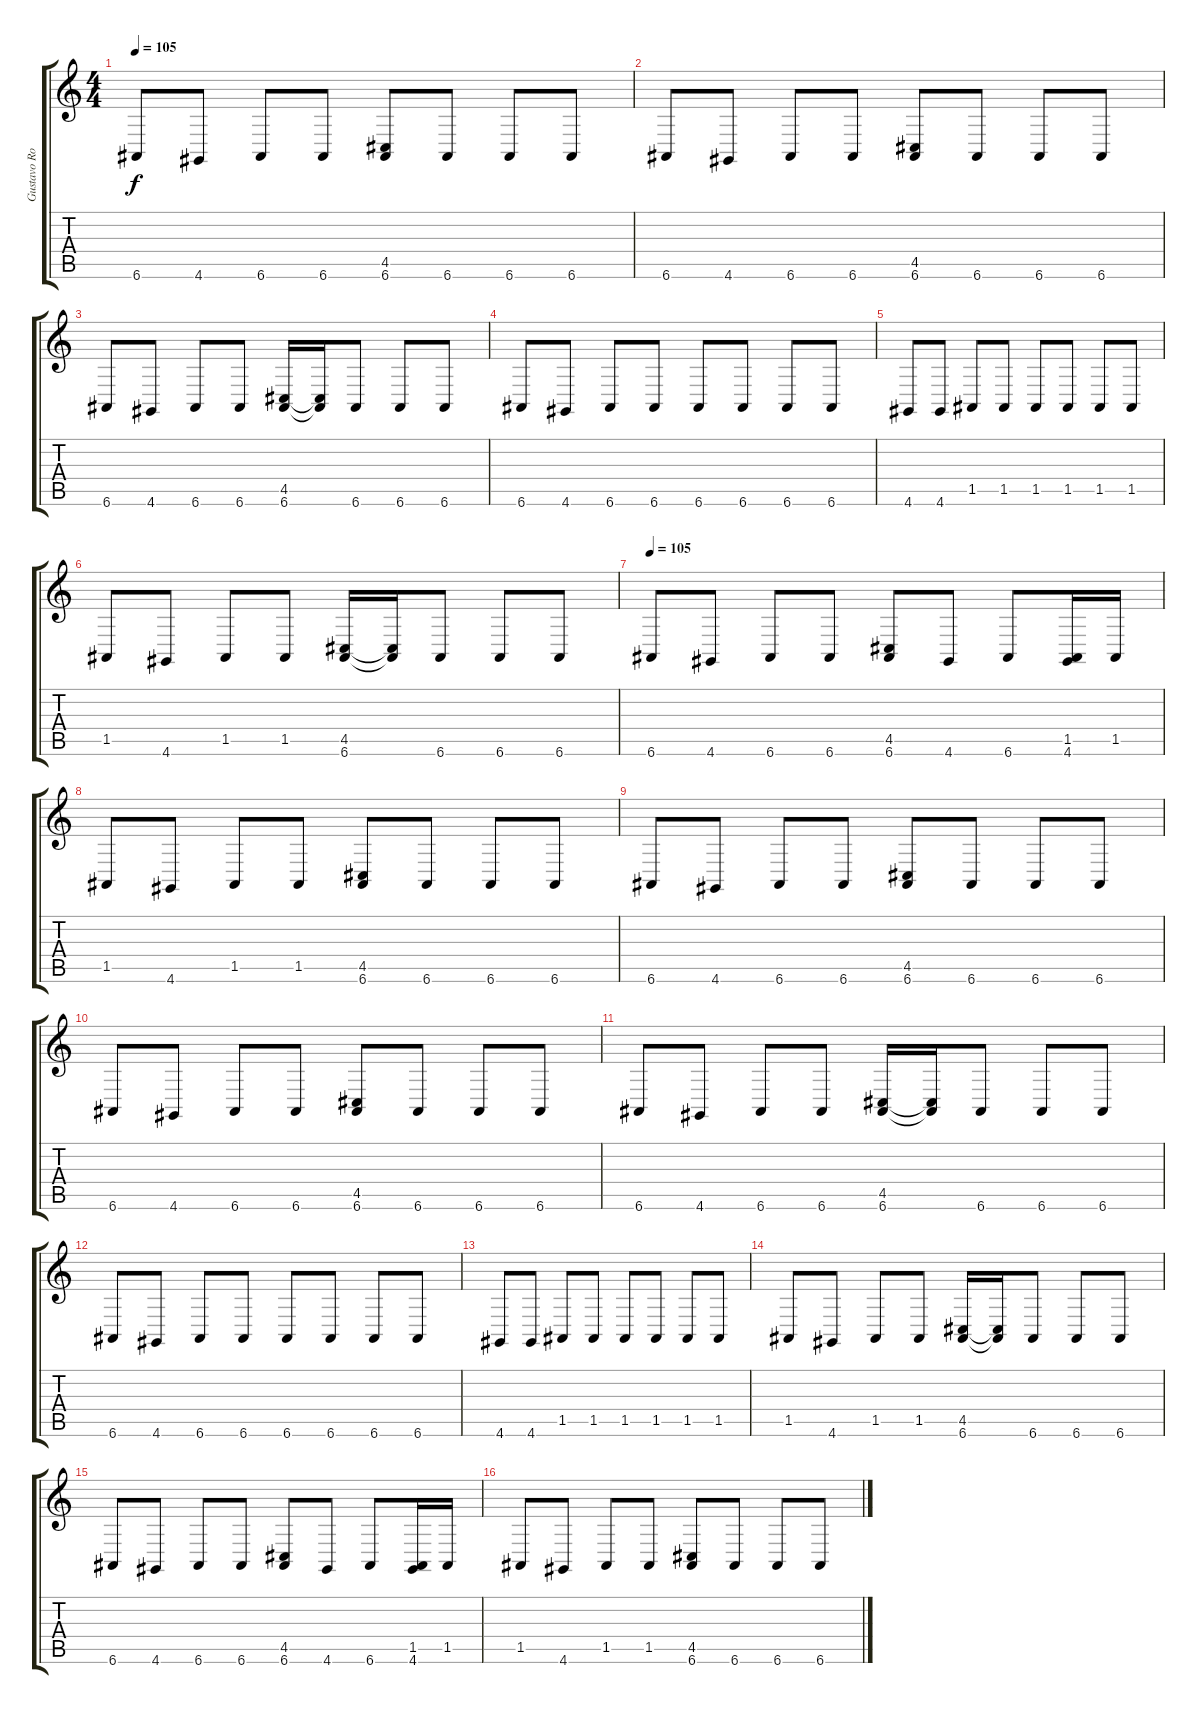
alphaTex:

\track ("Gustavo Rowek" "Gustavo Ro") {instrument acousticgrandpiano}
\staff {score tabs}
\tuning (E4 B3 G3 D3 A2 E2) {hide}
\ts (4 4)
\tempo 105
\clef g2
\ks c
6.6.8{dy f} 4.6.8 6.6.8 6.6.8 (4.5 6.6).8 6.6.8 6.6.8 6.6.8 |
6.6.8 4.6.8 6.6.8 6.6.8 (4.5 6.6).8 6.6.8 6.6.8 6.6.8 |
6.6.8 4.6.8 6.6.8 6.6.8 (4.5 6.6).16 (4.5{t} 6.6{t}).16 6.6.8 6.6.8 6.6.8 |
6.6.8 4.6.8 6.6.8 6.6.8 6.6.8 6.6.8 6.6.8 6.6.8 |
4.6.8 4.6.8 1.5.8 1.5.8 1.5.8 1.5.8 1.5.8 1.5.8 |
1.5.8 4.6.8 1.5.8 1.5.8 (4.5 6.6).16 (4.5{t} 6.6{t}).16 6.6.8 6.6.8 6.6.8 |
\tempo 105
6.6.8 4.6.8 6.6.8 6.6.8 (4.5 6.6).8 4.6.8 6.6.8 (1.5 4.6).16 1.5.16 |
1.5.8 4.6.8 1.5.8 1.5.8 (4.5 6.6).8 6.6.8 6.6.8 6.6.8 |
6.6.8 4.6.8 6.6.8 6.6.8 (4.5 6.6).8 6.6.8 6.6.8 6.6.8 |
6.6.8 4.6.8 6.6.8 6.6.8 (4.5 6.6).8 6.6.8 6.6.8 6.6.8 |
6.6.8 4.6.8 6.6.8 6.6.8 (4.5 6.6).16 (4.5{t} 6.6{t}).16 6.6.8 6.6.8 6.6.8 |
6.6.8 4.6.8 6.6.8 6.6.8 6.6.8 6.6.8 6.6.8 6.6.8 |
4.6.8 4.6.8 1.5.8 1.5.8 1.5.8 1.5.8 1.5.8 1.5.8 |
1.5.8 4.6.8 1.5.8 1.5.8 (4.5 6.6).16 (4.5{t} 6.6{t}).16 6.6.8 6.6.8 6.6.8 |
6.6.8 4.6.8 6.6.8 6.6.8 (4.5 6.6).8 4.6.8 6.6.8 (1.5 4.6).16 1.5.16 |
1.5.8 4.6.8 1.5.8 1.5.8 (4.5 6.6).8 6.6.8 6.6.8 6.6.8
